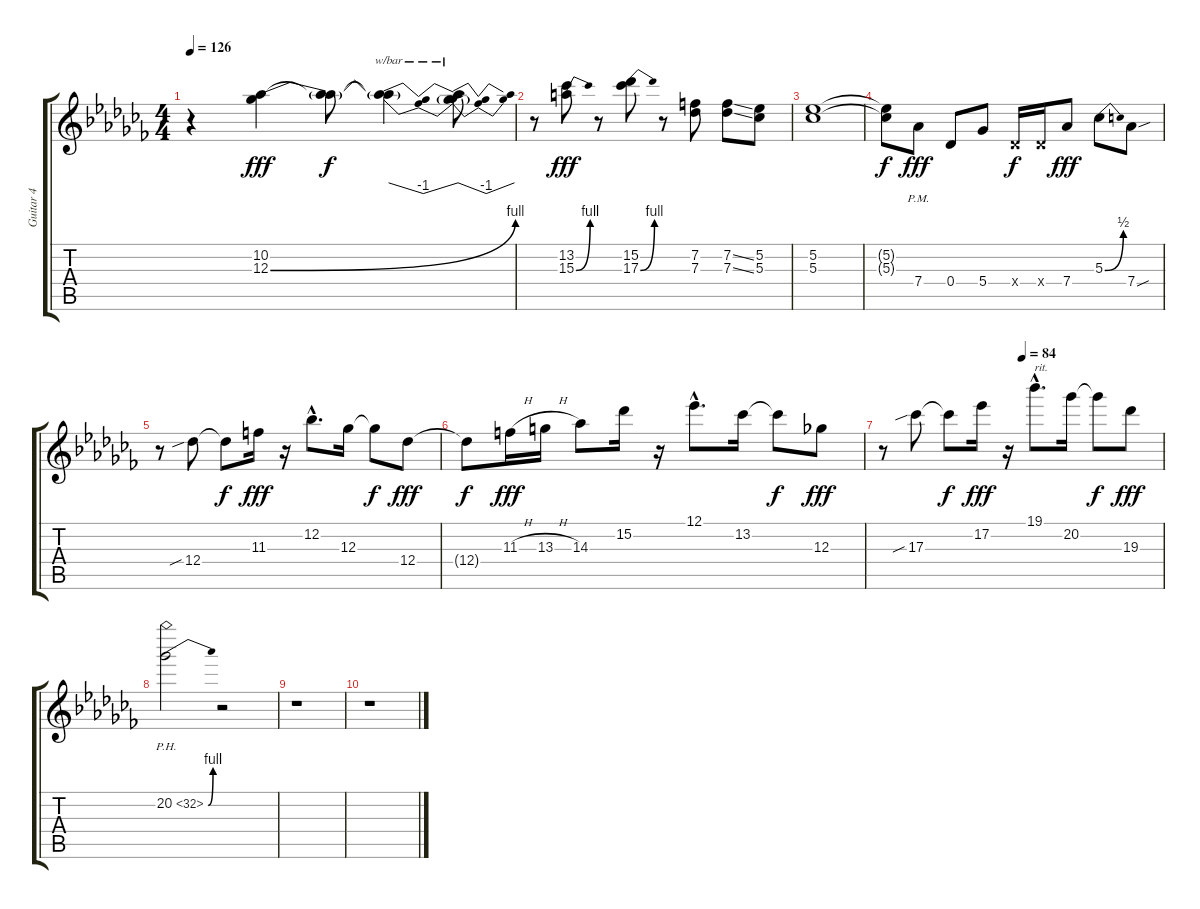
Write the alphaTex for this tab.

\track ("Guitar 4" "Guitar 4") {instrument distortionguitar}
\staff {score tabs}
\tuning (Eb4 Bb3 Gb3 Db3 Ab2 Db2) {hide}
\ts (4 4)
\tempo 126
\clef g2
\ks cb
r.4{dy fff} (10.2 12.3{be (bend 0 0 60 4)}).4 (10.2{t} 12.3{t}).8{dy f} (10.2{t} 12.3{t}).4{tbe (dip default 0 0 30 -4 60 0)} (10.2{t} 12.3{t}).8{tbe (dip default 0 0 30 -4 60 0)} |
r.8 (13.2 15.3{be (bend 0 0 60 4)}).8{dy fff} r.8 (15.2 17.3{be (bend 0 0 60 4)}).8 r.8 (7.2 7.3).8 (7.2{ss} 7.3{ss}).8 (5.2 5.3).8 |
(5.2 5.3).1 |
(5.2{t} 5.3{t}).8{dy f} 7.4{pm}.8{dy fff} 0.4.8 5.4.8 0.4{x}.16{dy f} 0.4{x}.16 7.4.8{dy fff} 5.3{be (bend 0 0 60 2)}.8 7.4{sou}.8 |
r.8 12.4{sib}.8 12.4{t}.8{dy f} 11.3.16{dy fff} r.16 12.2{hac}.8{d} 12.3.16 12.3{t}.8{dy f} 12.4.8{dy fff} |
12.4{t}.8{dy f} 11.3{h}.16{dy fff} 13.3{h}.16 14.3.8 15.2.16 r.16 12.1{hac}.8{d} 13.2.16 13.2{t}.8{dy f} 12.3.8{dy fff} |
\tempo (84 0.5)
r.8 17.3{sib}.8 17.3{t}.8{dy f} 17.2.16{dy fff} r.16 19.1{hac}.8{d txt "rit."} 20.2.16 20.2{t}.8{dy f} 19.3.8{dy fff} |
20.2{be (bend 0 0 60 4) ph 12}.2 r.2 |
r.1 |
r.1
